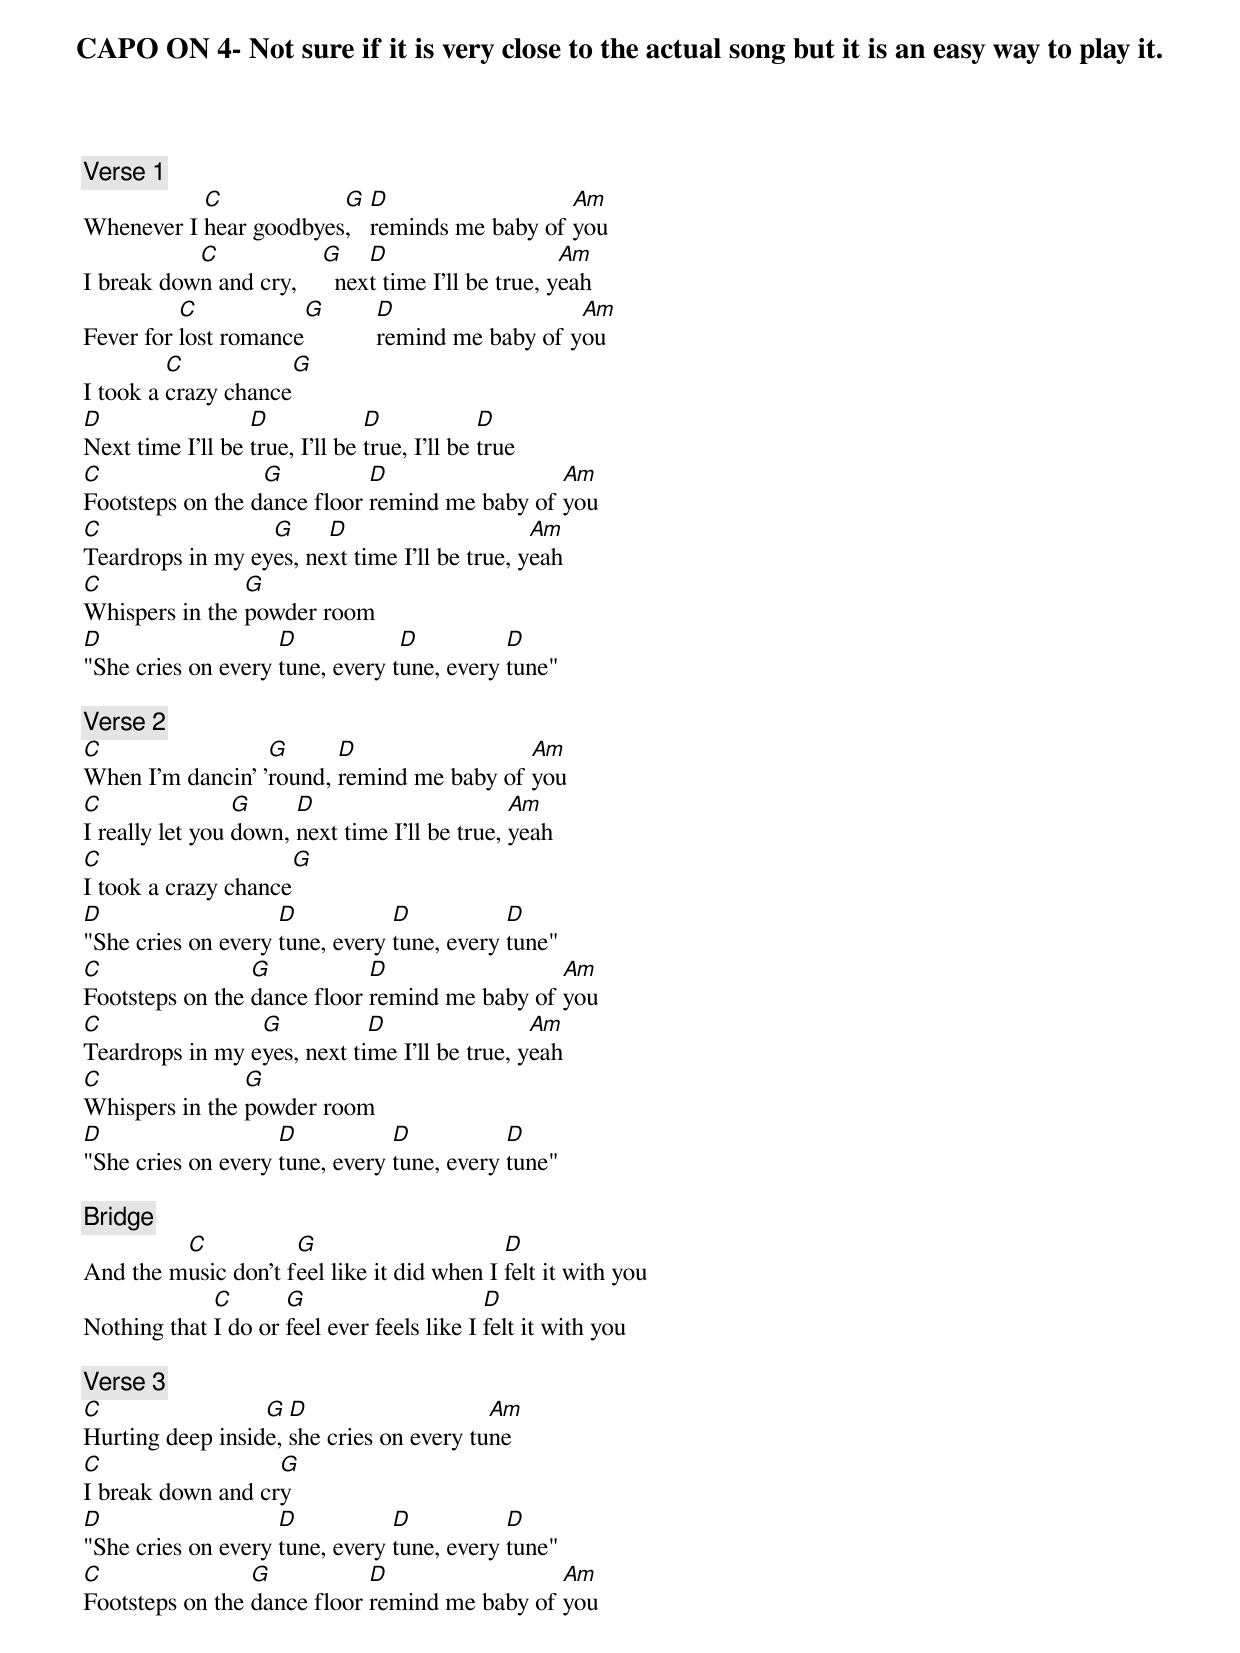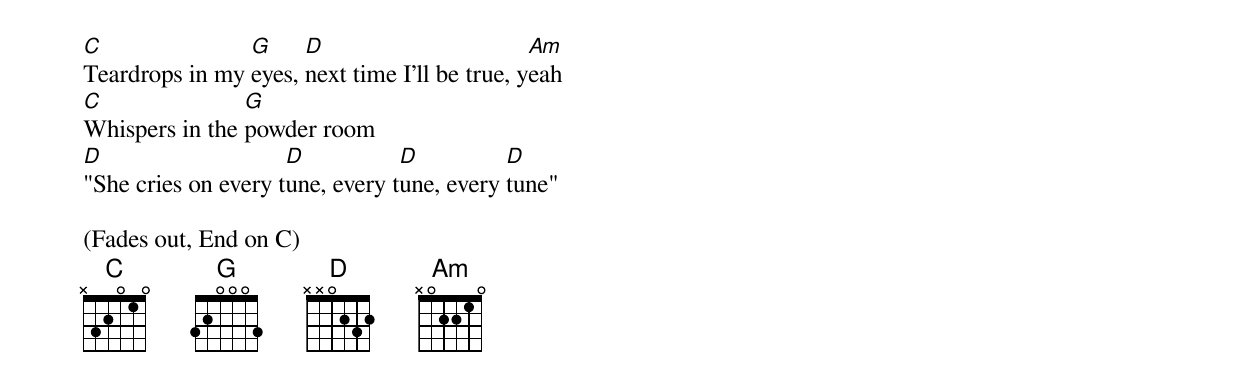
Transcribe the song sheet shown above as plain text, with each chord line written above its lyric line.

CAPO ON 4- Not sure if it is very close to the actual song but it is an easy way to play it.

[Verse 1]
           C            G   D                  Am
Whenever I hear goodbyes,   reminds me baby of you
           C             G    D                     Am
I break down and cry,      next time I'll be true, yeah
          C           G       D                  Am
Fever for lost romance        remind me baby of you
         C            G
I took a crazy chance
D                 D             D             D
Next time I'll be true, I'll be true, I'll be true
C                 G          D                 Am
Footsteps on the dance floor remind me baby of you
C                 G     D                      Am
Teardrops in my eyes, next time I'll be true, yeah
C               G
Whispers in the powder room
D                   D            D          D
"She cries on every tune, every tune, every tune"

[Verse 2]
C                 G      D                 Am
When I'm dancin' 'round, remind me baby of you
C                G     D                       Am
I really let you down, next time I'll be true, yeah
C                    G
I took a crazy chance
D                   D           D           D
"She cries on every tune, every tune, every tune"
C                G           D                 Am
Footsteps on the dance floor remind me baby of you
C                G           D                 Am
Teardrops in my eyes, next time I'll be true, yeah
C               G
Whispers in the powder room
D                   D           D           D
"She cries on every tune, every tune, every tune"

[Bridge]
         C           G                      D
And the music don't feel like it did when I felt it with you
             C       G                      D
Nothing that I do or feel ever feels like I felt it with you

[Verse 3]
C                 G  D                    Am
Hurting deep inside, she cries on every tune
C                  G
I break down and cry
D                   D           D           D
"She cries on every tune, every tune, every tune"
C                G           D                 Am
Footsteps on the dance floor remind me baby of you
C               G     D                        Am
Teardrops in my eyes, next time I'll be true, yeah
C               G
Whispers in the powder room
D                    D           D          D
"She cries on every tune, every tune, every tune"

(Fades out, End on C)
